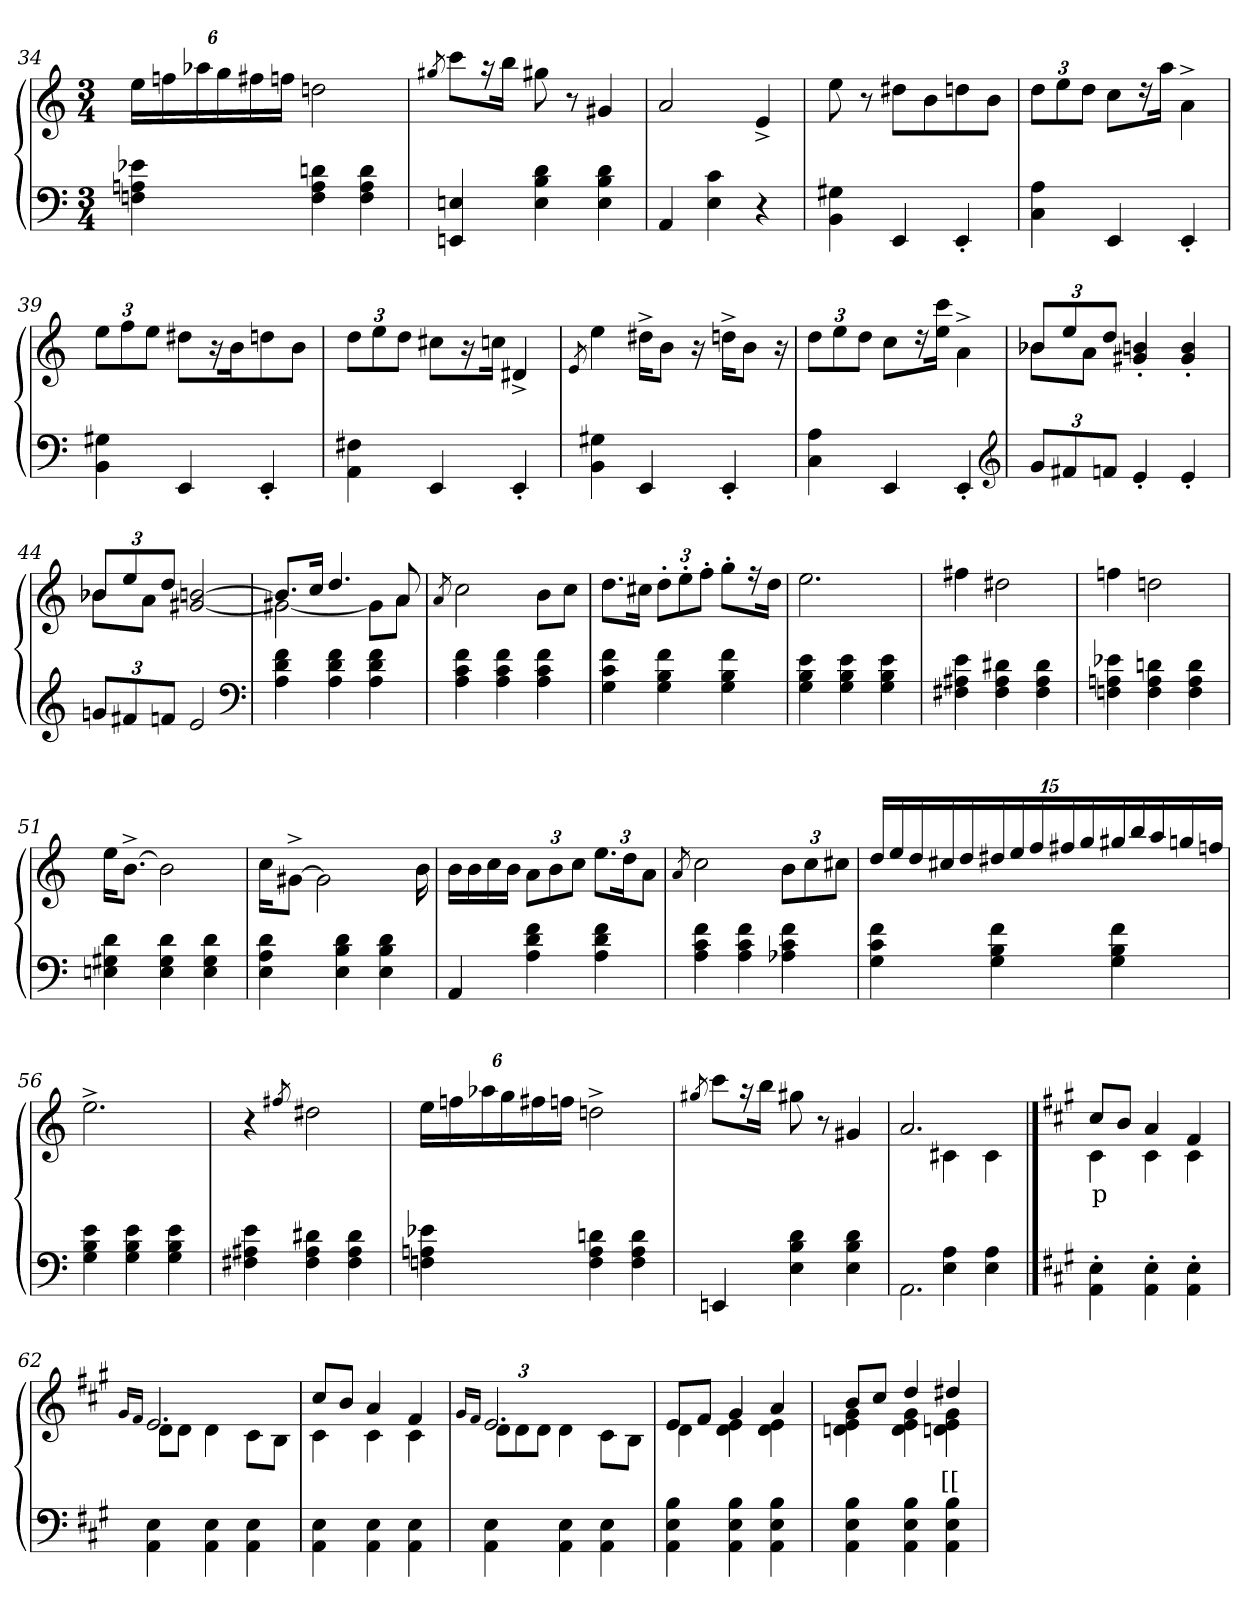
**kern	**kern	**text
*part2	*part1	*part1
*staff2	*staff1	*staff1
*clefF4	*clefG2	*
*k[]	*k[]	*
*M3/4	*M3/4	*
=34	=34	=34
4e-X 4An 4Fn	24eeLL	.
.	24ffn	.
.	24aa-X	.
.	24gg	.
.	24ff#X	.
.	24ffnJJ	.
4dn 4A 4F	2ddn	.
4d 4A 4F	.	.
=35	=35	=35
.	8qgg#X/	.
4En 4EEn	8cccL	.
.	16r	.
.	16bbJk	.
4d 4B 4E	8gg#	.
.	8r	.
4d 4B 4E	4g#	.
=36	=36	=36
4AA	2a	.
4c 4E	.	.
4r	4e^>	.
=37	=37	=37
4G#X 4BB	8ee	.
.	8r	.
4EE	8dd#XL	.
.	8b	.
4EE'>	8ddn	.
.	8bJ	.
=38	=38	=38
4A 4C	12ddL	.
.	12ee	.
.	12ddJ	.
4EE	8ccL	.
.	16r	.
.	16aa\Jk	.
4EE'>	4a^>\	.
=39	=39	=39
4G#X 4BB	12eeL	.
.	12ff	.
.	12eeJ	.
4EE	8dd#XL	.
.	16r	.
.	16b	.
4EE'>	8ddn	.
.	8bJ	.
=40	=40	=40
4F#X\ 4AA\	12ddL	.
.	12ee	.
.	12ddJ	.
4EE	8cc#XL	.
.	16r	.
.	16ccnJk	.
4EE'>	4d#X^>	.
=41	=41	=41
.	8qe/	.
4G#X 4BB	4ee	.
4EE	16dd#X^>KL	.
.	8bJ	.
.	16r	.
4EE'>	16ddn^>KL	.
.	8bJ	.
.	16r	.
=42	=42	=42
4A 4C	12ddL	.
.	12ee	.
.	12ddJ	.
4EE	8ccL	.
.	16r	.
.	16ccc\ 16ee\Jk	.
4EE'>	4a^>\	.
*clefG2	*	*
=43	=43	=43
*	*^	*
12gL	12b-XL	8b-XL	.
12f#X	12ee	.	.
.	.	8aJ	.
12fnJ	12ddJ	.	.
4e'>	4bn'> 4g#X'>	2ryy	.
4e'>	4b'> 4g#'>	.	.
=44	=44	=44	=44
12gnL	12b-XL	8b-XL	.
12f#X	12ee	.	.
.	.	8aJ	.
12fnJ	12ddJ	.	.
2e	[2bn [2g#X	2ryy	.
*clefF4	*	*	*
=45	=45	=45	=45
4f 4d 4A	8.bnL]	2g#X_	.
.	16ccJk	.	.
4f 4d 4A	4.dd	.	.
4f 4d 4A	.	8g#L]	.
.	8a	8aJ	.
*	*v	*v	*
=46	=46	=46
.	8qa/	.
4f 4c 4A	2cc	.
4f 4c 4A	.	.
4f 4c 4A	8bL	.
.	8ccJ	.
=47	=47	=47
4f 4c 4G	8.ddL	.
.	16cc#XJk	.
4f 4B 4G	12dd'>L	.
.	12ee'>	.
.	12ff'>J	.
4f 4B 4G	8gg'>L	.
.	16r	.
.	16ddJk	.
=48	=48	=48
4e 4B 4G	2.ee	.
4e 4B 4G	.	.
4e 4B 4G	.	.
=49	=49	=49
4e 4A#X 4F#X	4ff#X	.
4d#X 4A# 4F#	2dd#X	.
4d# 4A# 4F#	.	.
=50	=50	=50
4e-X 4An 4Fn	4ffn	.
4dn 4A 4F	2ddn	.
4d 4A 4F	.	.
=51	=51	=51
4d 4G#X 4En	16eeKL	.
.	[8.b^>J	.
4d 4G# 4E	2b]	.
4d 4G# 4E	.	.
=52	=52	=52
4d 4A 4E	16cc\KL	.
.	[8g#X^>J	.
.	2g#\]	.
4d 4B 4E	.	.
4d 4B 4E	.	.
.	16b	.
=53	=53	=53
4AA	16bLL	.
.	16b	.
.	16cc	.
.	16bJJ	.
4f 4d 4A	12aL	.
.	12b	.
.	12ccJ	.
4f 4d 4A	12.eeL	.
.	24dd	.
.	12aJ	.
=54	=54	=54
.	8qa/	.
4f 4c 4A	2cc	.
4f 4c 4A	.	.
4f 4c 4A-X	12bL	.
.	12cc	.
.	12cc#XJ	.
=55	=55	=55
4f 4c 4G	20dd/L	.
.	20ee	.
.	20dd	.
.	20cc#X	.
.	20dd	.
4f 4B 4G	20dd#X	.
.	20ee	.
.	20ff	.
.	20ff#X	.
.	20gg	.
4f 4B 4G	20gg#X	.
.	20bb	.
.	20aa	.
.	20ggn	.
.	20ffnJ	.
=56	=56	=56
4e 4B 4G	2.ee^>	.
4e 4B 4G	.	.
4e 4B 4G	.	.
=57	=57	=57
4e 4A#X 4F#X	4r	.
.	8qff#X/	.
4d#X 4A# 4F#	2dd#X	.
4d# 4A# 4F#	.	.
=58	=58	=58
4e-X 4An 4Fn	24eeLL	.
.	24ffn	.
.	24aa-X	.
.	24gg	.
.	24ff#X	.
.	24ffnJJ	.
4dn 4A 4F	2ddn^>	.
4d 4A 4F	.	.
=59	=59	=59
.	8qgg#X/	.
4EEn	8cccL	.
.	16r	.
.	16bbJk	.
4d 4B 4E	8gg#	.
.	8r	.
4d 4B 4E	4g#	.
=60	=60	=60
*^	*^	*
4ryy	2.AA	2.a	4ryy	.
4A\ 4E\	.	.	4c#X	.
4A\ 4E\	.	.	4c#	.
*v	*v	*	*	*
==61	==61	==61	==61
*k[f#c#g#]	*k[f#c#g#]	*	*
4E\'> 4AA\'>	8cc#L	4c#	p
.	8bJ	.	.
4E\'> 4AA\'>	4a	4c#	.
4E\'> 4AA\'>	4f#	4c#	.
=62	=62	=62	=62
.	16qg#/LL	.	.
.	16qf#/JJ	.	.
4E\ 4AA\	2.e	8dL	.
.	.	8dJ	.
4E\ 4AA\	.	4d	.
4E\ 4AA\	.	8c#L	.
.	.	8BJ	.
=63	=63	=63	=63
4E\ 4AA\	8cc#L	4c#	.
.	8bJ	.	.
4E\ 4AA\	4a	4c#	.
4E\ 4AA\	4f#	4c#	.
=64	=64	=64	=64
.	16qg#/LL	.	.
.	16qf#/JJ	.	.
4E\ 4AA\	2.e	12dL	.
.	.	12d	.
.	.	12dJ	.
4E\ 4AA\	.	4d	.
4E\ 4AA\	.	8c#L	.
.	.	8BJ	.
=65	=65	=65	=65
4B 4E 4AA	8eL	4d	.
.	8f#J	.	.
4B 4E 4AA	4g#	4e 4d	.
4B 4E 4AA	4a	4e 4d	.
=66	=66	=66	=66
4B 4E 4AA	8bL	4g# 4e 4dn	.
.	8cc#J	.	.
4B 4E 4AA	4dd	4g# 4e 4d	.
4B 4E 4AA	4dd#X	4g# 4e 4dn	[[
*	*v	*v	*
=	=	=
*-	*-	*-
